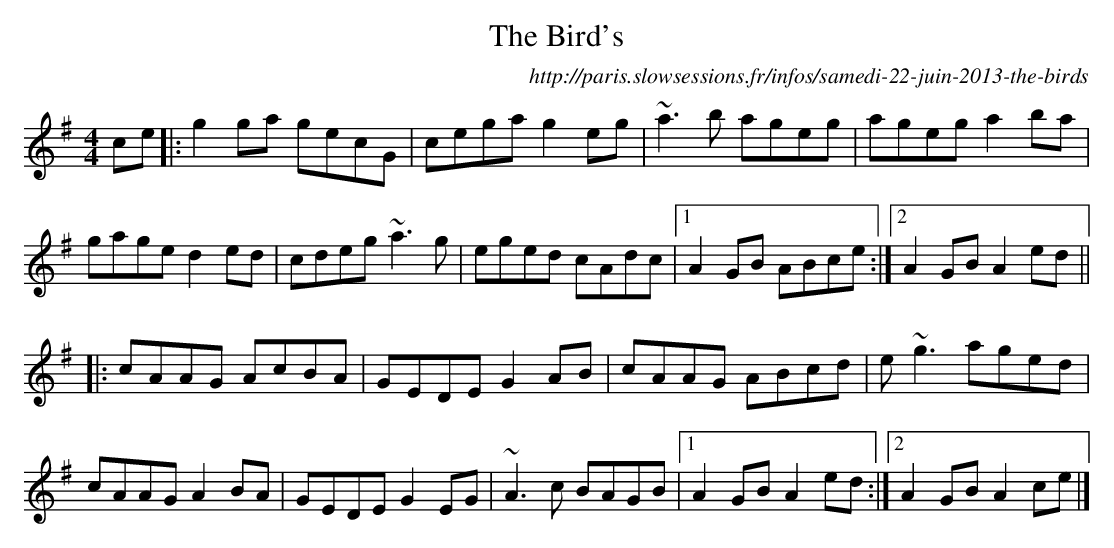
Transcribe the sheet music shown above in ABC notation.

X:1
T:Bird's, The
O:http://paris.slowsessions.fr/infos/samedi-22-juin-2013-the-birds
M:4/4
L:1/8
K:G
ce\
|:g2ga gecG|cega g2eg|~a3b ageg|ageg a2ba|
  gage d2ed|cdeg ~a3g|eged cAdc|1A2GB ABce:|2A2GB A2ed||
|:cAAG AcBA|GEDE G2AB|cAAG ABcd|e~g3 aged|
  cAAG A2BA|GEDE G2EG|~A3c BAGB|1A2GB A2ed:|2A2GB A2ce|]
